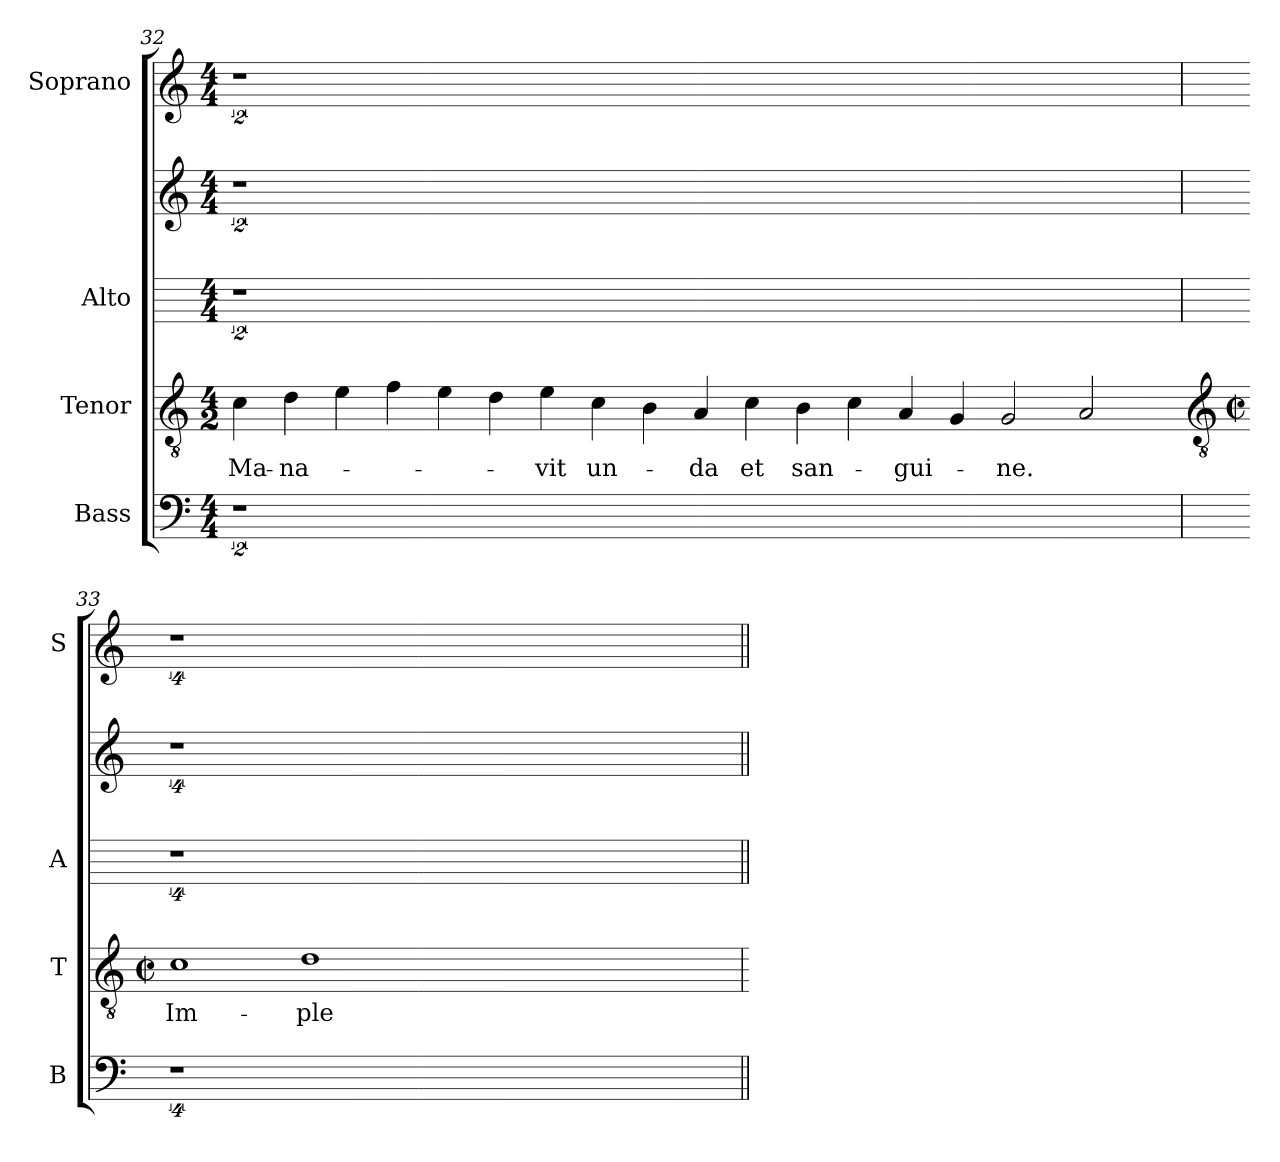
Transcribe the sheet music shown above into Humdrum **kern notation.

**kern	**kern	**text	**kern	**kern	**kern
*part4	*part3	*part3	*part2	*part2	*part1
*staff5	*staff4	*staff4	*staff3	*staff2	*staff1
*I"Bass	*I"Tenor	*	*I"Alto	*	*I"Soprano
*I'B	*I'T	*	*I'A	*	*I'S
!!LO:LB:g=z
*clefF4	*clefGv2	*	*	*clefG2	*clefG2
*k[]	*k[]	*	*k[]	*k[]	*k[]
*C:	*C:	*	*C:	*C:	*C:
*M4/4	*M4/2	*	*M4/4	*M4/4	*M4/4
=32	=32	=32	=32	=32	=32
!	!	!LO:LY:b	!	!	!
2%7r	4c	Ma-	2%7r	2%7r	2%7r
!	!	!LO:LY:b	!	!	!
.	4d	-na-	.	.	.
.	4e	.	.	.	.
.	4f	.	.	.	.
.	4e	.	.	.	.
.	4d	.	.	.	.
!	!	!LO:LY:b	!	!	!
.	4e	vit	.	.	.
!	!	!LO:LY:b	!	!	!
.	4c	un-	.	.	.
.	4B	.	.	.	.
!	!	!LO:LY:b	!	!	!
.	4A	da	.	.	.
!	!	!LO:LY:b	!	!	!
.	4c	et	.	.	.
!	!	!LO:LY:b	!	!	!
.	4B	san-	.	.	.
.	4c	.	.	.	.
!	!	!LO:LY:b	!	!	!
.	4A	gui-	.	.	.
1ryy	4G	.	1ryy	1ryy	1ryy
!	!	!LO:LY:b	!	!	!
.	2G	ne.	.	.	.
.	2A	.	.	.	.
4ryy	.	.	4ryy	4ryy	4ryy
!!LO:LB:g=z
=33	=33-	=33	=33	=33	=33
*	*clefGv2	*	*	*	*
*	*M4/2	*	*	*	*
*	*met(c|)	*	*	*	*
!	!	!LO:LY:b	!	!	!
4%19r	1c	Im-	4%19r	4%19r	4%19r
!	!	!LO:LY:b	!	!	!
.	1d	-ple-	.	.	.
.	0ryy	.	.	.	.
.	2.ryy	.	.	.	.
=||	=	=||	=||	=||	=||
*-	*-	*-	*-	*-	*-
